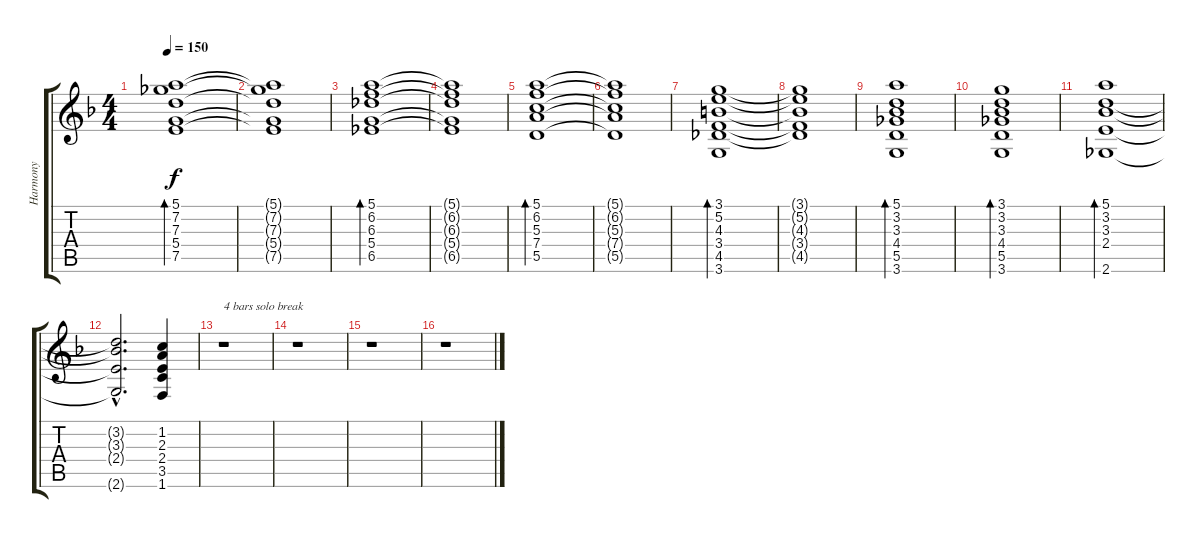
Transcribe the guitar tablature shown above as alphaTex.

\track ("Harmony" "Harmony") {instrument acousticguitarnylon}
\staff {score tabs}
\tuning (E4 B3 G3 D3 A2 E2) {hide}
\ts (4 4)
\tempo 150
\clef g2
\ks dminor
(5.1 7.2 7.3 5.4 7.5).1{bd 240 dy f} |
(5.1{t} 7.2{t} 7.3{t} 5.4{t} 7.5{t}).1 |
(5.1 6.2 6.3 5.4 6.5).1{bd 240} |
(5.1{t} 6.2{t} 6.3{t} 5.4{t} 6.5{t}).1 |
(5.1 6.2 5.3 7.4 5.5).1{bd 240} |
(5.1{t} 6.2{t} 5.3{t} 7.4{t} 5.5{t}).1 |
(3.1 5.2 4.3 3.4 4.5 3.6).1{bd 240} |
(3.1{t} 5.2{t} 4.3{t} 3.4{t} 4.5{t}).1 |
(5.1 3.2 3.3 4.4 5.5 3.6).1{bd 240} |
(3.1 3.2 3.3 4.4 5.5 3.6).1{bd 240} |
(5.1 3.2 3.3 2.4 2.6).1{bd 240} |
(3.2{hac t} 3.3{hac t} 2.4{hac t} 2.6{hac t}).2{d} (1.2 2.3 2.4 3.5 1.6).4 |
r.1{txt "4 bars solo break"} |
r.1 |
r.1 |
r.1
